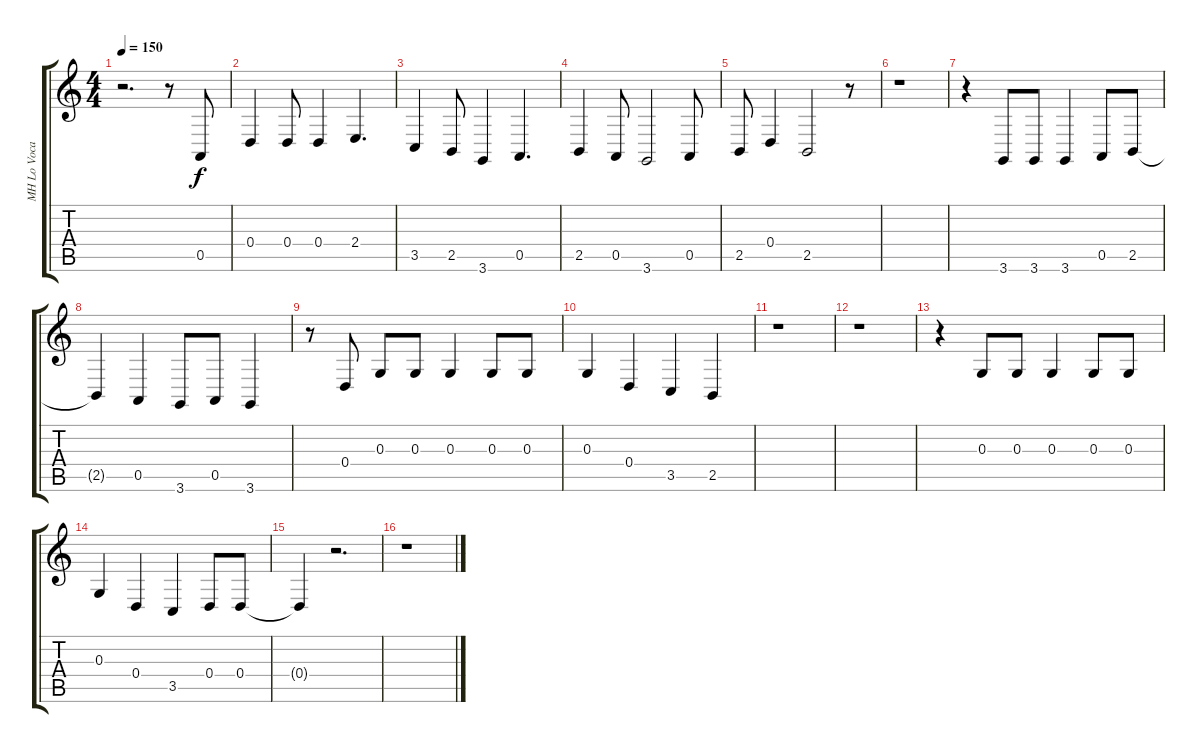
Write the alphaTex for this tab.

\track ("MH Lo Vocals" "MH Lo Voca") {instrument altosax}
\staff {score tabs}
\tuning (E4 B3 G3 D3 A2 E2) {hide}
\ts (4 4)
\tempo 150
\clef g2
\ks c
r.2{d dy f} r.8 0.5.8 |
0.4.4 0.4.8 0.4.4 2.4.4{d} |
3.5.4 2.5.8 3.6.4 0.5.4{d} |
2.5.4 0.5.8 3.6.2 0.5.8 |
2.5.8 0.4.4 2.5.2 r.8 |
r.1 |
r.4 3.6.8 3.6.8 3.6.4 0.5.8 2.5.8 |
2.5{t}.4 0.5.4 3.6.8 0.5.8 3.6.4 |
r.8 0.4.8 0.3.8 0.3.8 0.3.4 0.3.8 0.3.8 |
0.3.4 0.4.4 3.5.4 2.5.4 |
r.1 |
r.1 |
r.4 0.3.8 0.3.8 0.3.4 0.3.8 0.3.8 |
0.3.4 0.4.4 3.5.4 0.4.8 0.4.8 |
0.4{t}.4 r.2{d} |
r.1
